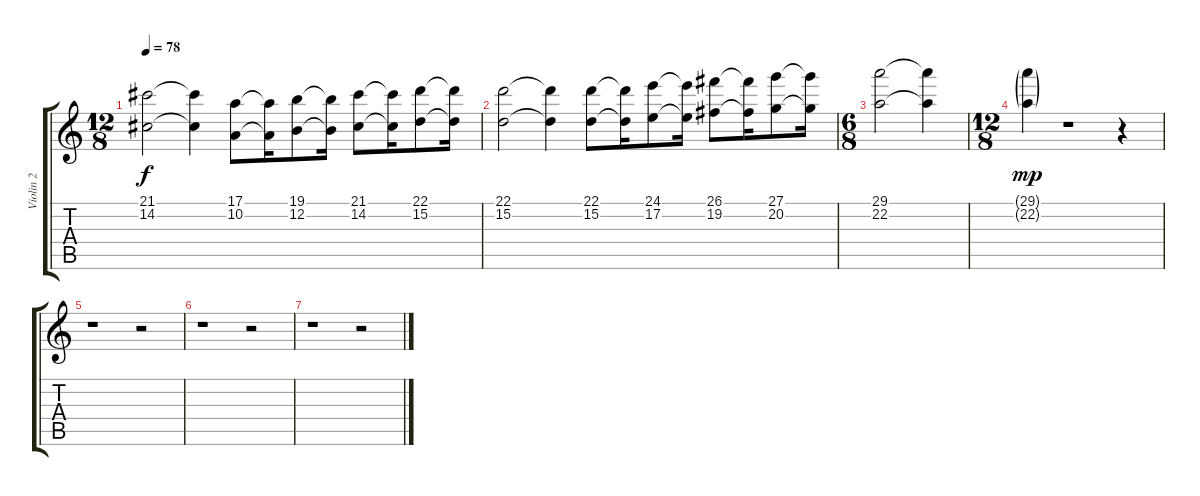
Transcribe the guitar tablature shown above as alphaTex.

\track ("Violin 2" "Violin 2") {instrument stringensemble1}
\staff {score tabs}
\tuning (E4 B3 G3 D3 A2 E2) {hide}
\ts (12 8)
\tempo 78
\clef g2
\ks c
(21.1 14.2).2{dy f} (21.1{t} 14.2{t}).4 (17.1 10.2).8 (17.1{t} 10.2{t}).16 (19.1 12.2).8 (19.1{t} 12.2{t}).16 (21.1 14.2).8 (21.1{t} 14.2{t}).16 (22.1 15.2).8 (22.1{t} 15.2{t}).16 |
(22.1 15.2).2 (22.1{t} 15.2{t}).4 (22.1 15.2).8 (22.1{t} 15.2{t}).16 (24.1 17.2).8 (24.1{t} 17.2{t}).16 (26.1 19.2).8 (26.1{t} 19.2{t}).16 (27.1 20.2).8 (27.1{t} 20.2{t}).16 |
\ts (6 8)
(29.1 22.2).2 (29.1{t} 22.2{t}).4 |
\ts (12 8)
(29.1{g} 22.2{g}).4{dy mp} r.1 r.4 |
r.1 r.2 |
r.1 r.2 |
r.1 r.2
